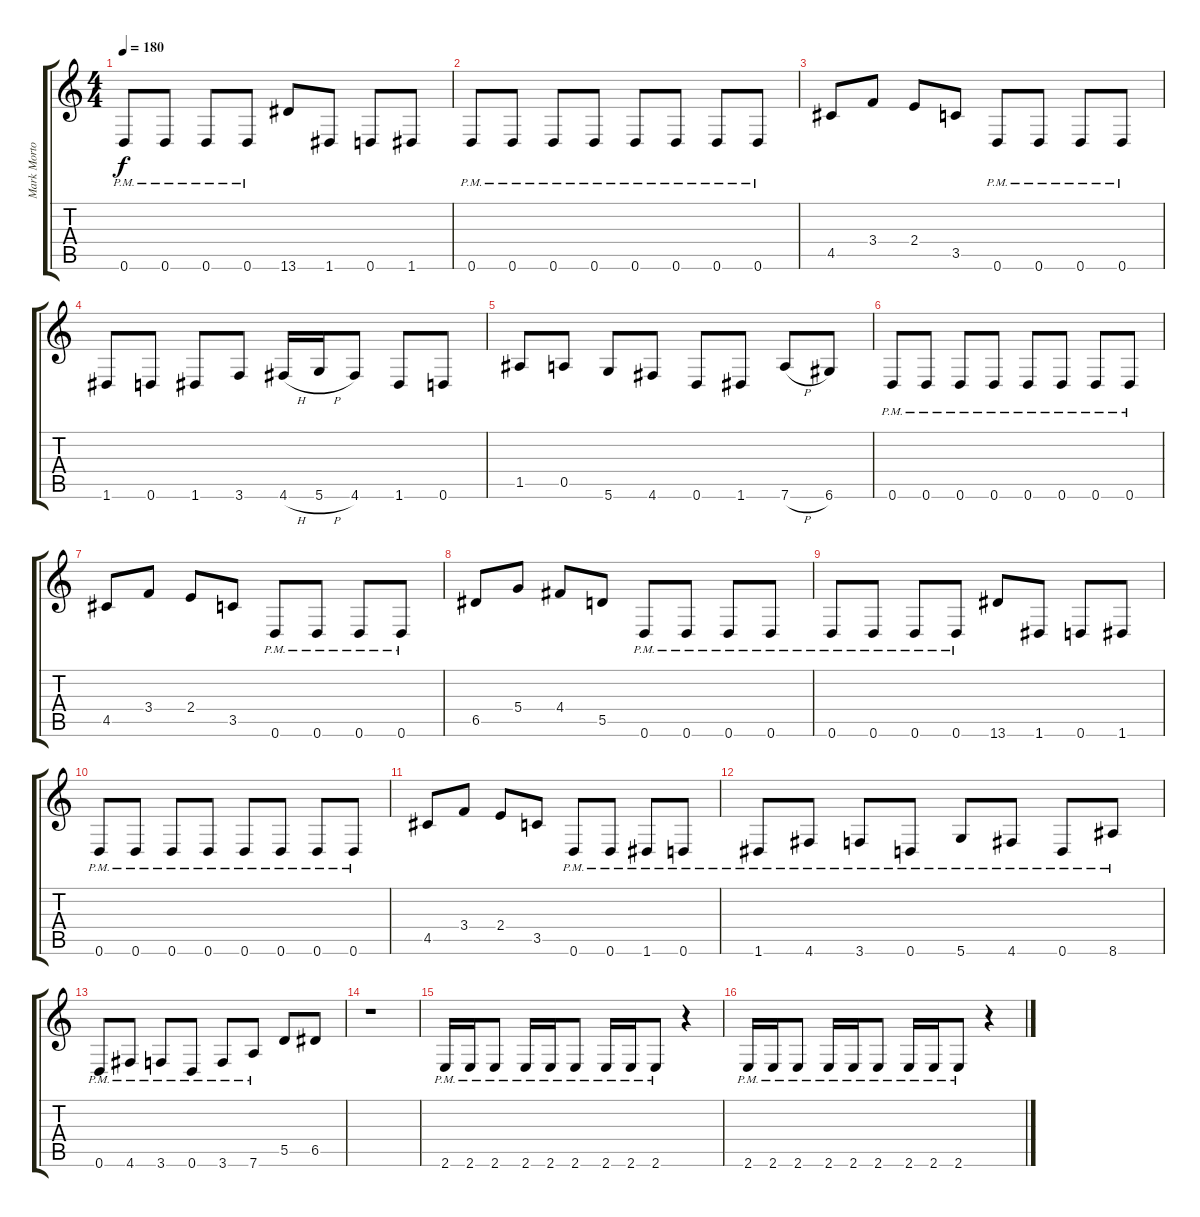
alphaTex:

\track ("Mark Morton" "Mark Morto") {instrument overdrivenguitar}
\staff {score tabs}
\tuning (E4 B3 G3 D3 A2 D2) {hide}
\ts (4 4)
\tempo 180
\clef g2
\ks c
0.6{pm}.8{dy f} 0.6{pm}.8 0.6{pm}.8 0.6{pm}.8 13.6.8 1.6.8 0.6.8 1.6.8 |
0.6{pm}.8 0.6{pm}.8 0.6{pm}.8 0.6{pm}.8 0.6{pm}.8 0.6{pm}.8 0.6{pm}.8 0.6{pm}.8 |
4.5.8 3.4.8 2.4.8 3.5.8 0.6{pm}.8 0.6{pm}.8 0.6{pm}.8 0.6{pm}.8 |
1.6.8 0.6.8 1.6.8 3.6.8 4.6{h}.16 5.6{h}.16 4.6.8 1.6.8 0.6.8 |
1.5.8 0.5.8 5.6.8 4.6.8 0.6.8 1.6.8 7.6{h}.8 6.6.8 |
0.6{pm}.8 0.6{pm}.8 0.6{pm}.8 0.6{pm}.8 0.6{pm}.8 0.6{pm}.8 0.6{pm}.8 0.6{pm}.8 |
4.5.8 3.4.8 2.4.8 3.5.8 0.6{pm}.8 0.6{pm}.8 0.6{pm}.8 0.6{pm}.8 |
6.5.8 5.4.8 4.4.8 5.5.8 0.6{pm}.8 0.6{pm}.8 0.6{pm}.8 0.6{pm}.8 |
0.6{pm}.8 0.6{pm}.8 0.6{pm}.8 0.6{pm}.8 13.6.8 1.6.8 0.6.8 1.6.8 |
0.6{pm}.8 0.6{pm}.8 0.6{pm}.8 0.6{pm}.8 0.6{pm}.8 0.6{pm}.8 0.6{pm}.8 0.6{pm}.8 |
4.5.8 3.4.8 2.4.8 3.5.8 0.6{pm}.8 0.6{pm}.8 1.6{pm}.8 0.6{pm}.8 |
1.6{pm}.8 4.6{pm}.8 3.6{pm}.8 0.6{pm}.8 5.6{pm}.8 4.6{pm}.8 0.6{pm}.8 8.6{pm}.8 |
0.6{pm}.8 4.6{pm}.8 3.6{pm}.8 0.6{pm}.8 3.6{pm}.8 7.6{pm}.8 5.5.8 6.5.8 |
\section ("" "")
r.1 |
2.6{pm}.16 2.6{pm}.16 2.6{pm}.8 2.6{pm}.16 2.6{pm}.16 2.6{pm}.8 2.6{pm}.16 2.6{pm}.16 2.6{pm}.8 r.4 |
2.6{pm}.16 2.6{pm}.16 2.6{pm}.8 2.6{pm}.16 2.6{pm}.16 2.6{pm}.8 2.6{pm}.16 2.6{pm}.16 2.6{pm}.8 r.4
